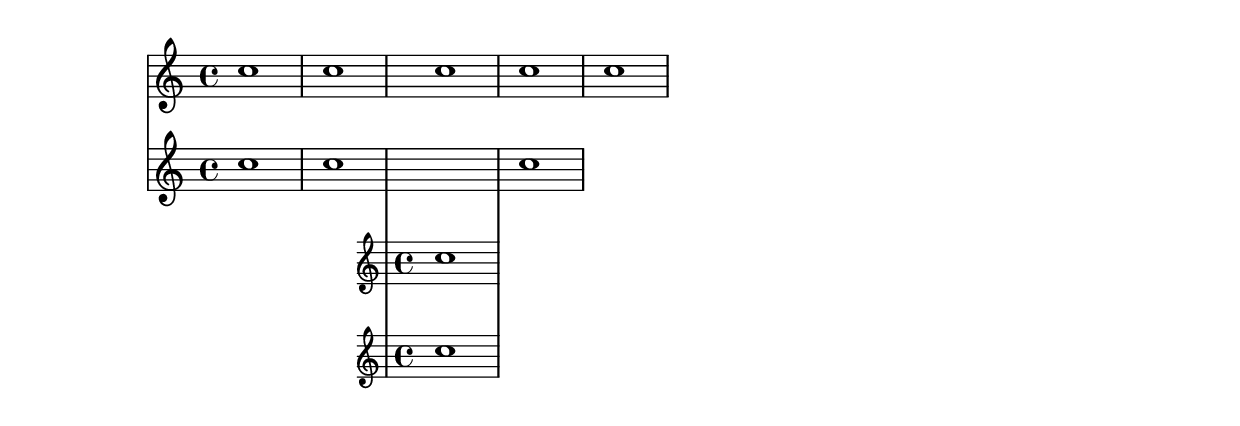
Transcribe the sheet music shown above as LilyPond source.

#(ly:set-option 'old-relative)
\version "1.9.8"
% definately wil be renamed to something.
%{
(Message vers:9)
To: Adrian Mariano <adrian@camcornelledu>.
cc: gnu-music-discuss@gnu.org
Subject: Re: Switching from one staff to two staves 
Reply-To: janneke@gnu.org
In-reply-to: Your message of "Tue, 19 Jan 1999 12:27:10 EST."
             <199901191727.MAA29757@avalanchecamcornelledu>. 
Date: Wed, 20 Jan 1999 09:39:22 +0100
From: Jan Nieuwenhuizen <jan@beavis-nt>

On Tuesday, 19 January 1999, Adrian Mariano writes:

>> I want to typeset something which starts out with just one staff and then
>> harmony comes in and there are two staves.  I can't figure out how to do
>> this.  I get an extra blank staff during the second section (using
>> Lily 1.1.15):

There used to be an example called 'multi.ly'...
Try this (we'll include it in pl23/24):

extra-staff.ly:
%}

\header{ texidoc="@cindex Staff Extra
@cindex Staff Ossia
You can add an extra staff after the beginning of a piece. "}

\score {
	<<
		\new Staff \notes\relative c''{ c1 c c c c }
		\new StaffGroup \notes\relative c''{ 
			\new Staff 
			c1 c
			<< \new Staff { c1 } \new Staff { c1 } >>
			c
		}
	>>
  	\paper {
		raggedright = ##t
		\translator{
			\ScoreContext

		}
	}
}




